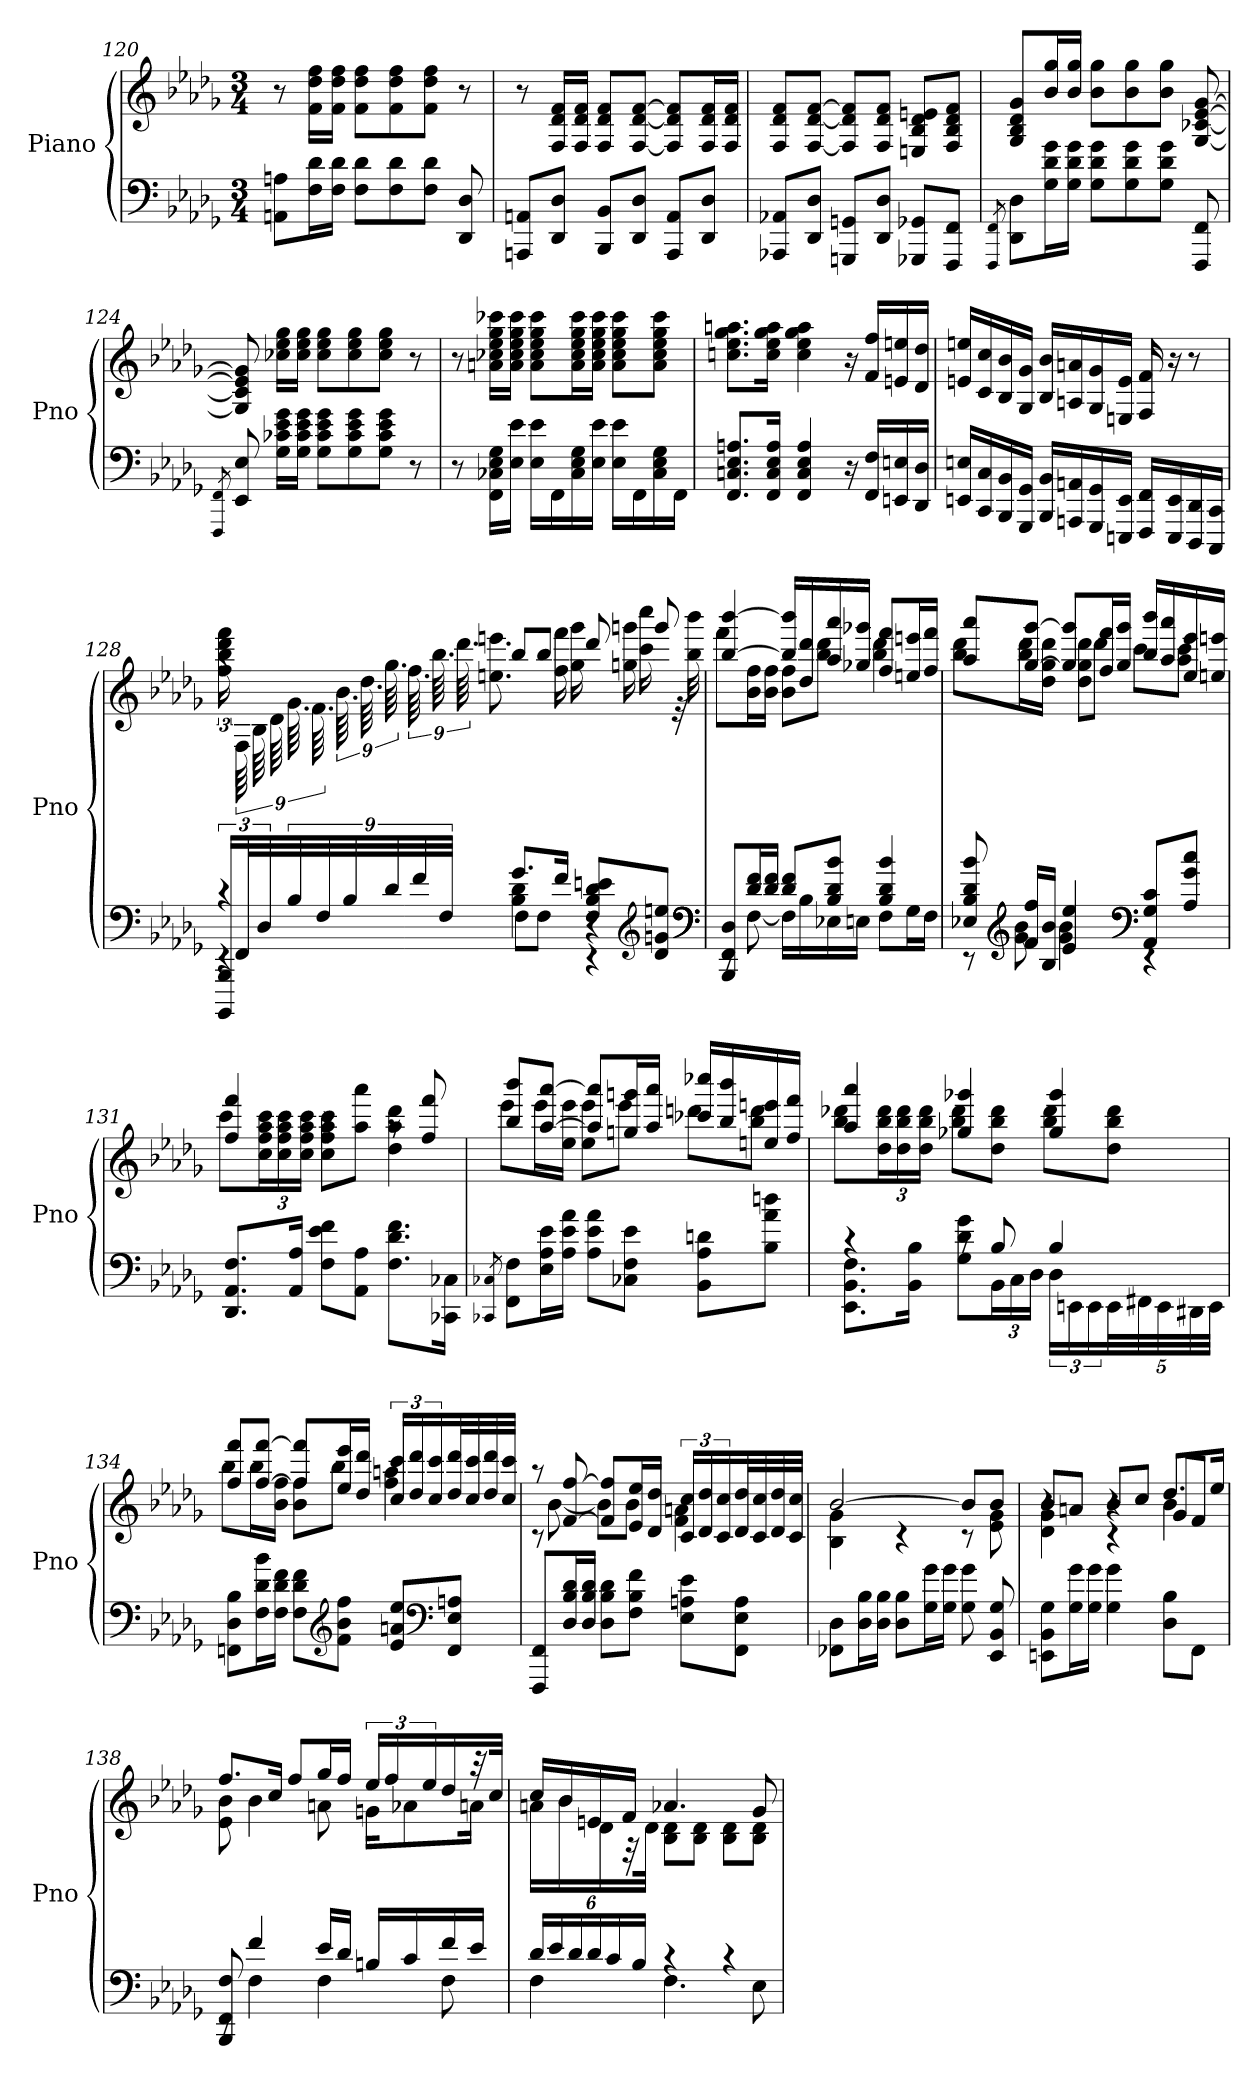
**kern	**kern
*part1	*part1
*staff2	*staff1
*I"Piano	*
*I'Pno	*
*clefF4	*clefG2
*k[b-e-a-d-g-]	*k[b-e-a-d-g-]
*M3/4	*M3/4
=120	=120
8AAn 8AnL	8r
16F 16d-L	16f 16dd- 16ffLL
16F 16d-JJ	16f 16dd- 16ffJJ
8F 8d-L	8f 8dd- 8ffL
8F 8d-	8f 8dd- 8ff
8F 8d-J	8f 8dd- 8ffJ
8DD- 8D-	8r
=121	=121
8AAAn 8AAnL	8r
8DD- 8D-J	16F 16d- 16fLL
.	16F 16d- 16fJJ
8BBB- 8BB-L	8F 8d- 8fL
8DD- 8D-J	[8F [8d- [8fJ
8AAA 8AAL	8F] 8d-] 8f]L
8DD- 8D-J	16F 16d- 16fL
.	16F 16d- 16fJJ
=122	=122
8AAA-X 8AA-XL	8F 8d- 8fL
8DD- 8D-J	[8F [8d- [8fJ
8GGGn 8GGnL	8F] 8d-] 8f]L
8DD- 8D-J	8F 8d- 8fJ
8GGG-X 8GG-XL	8En 8B- 8d- 8enL
8FFF 8FFJ	8F 8B- 8d- 8fJ
=123	=123
8qFFF/ 8qFF/	.
8DD- 8D-L	8G- 8B- 8d- 8g-L
16G- 16d- 16g-L	16b- 16gg-L
16G- 16d- 16g-JJ	16b- 16gg-JJ
8G- 8d- 8g-L	8b- 8gg-L
8G- 8d- 8g-	8b- 8gg-
8G- 8d- 8g-J	8b- 8gg-J
8FFF 8FF	[8G- [8c-X [8e- [8g-
=124	=124
8qFFF/ 8qFF/	.
8EE- 8E-	8G-] 8c-] 8e-] 8g-]
16G- 16c-X 16e- 16g-LL	16cc-X 16ee- 16gg-LL
16G- 16c- 16e- 16g-JJ	16cc- 16ee- 16gg-JJ
8G- 8c- 8e- 8g-L	8cc- 8ee- 8gg-L
8G- 8c- 8e- 8g-	8cc- 8ee- 8gg-
8G- 8c- 8e- 8g-J	8cc- 8ee- 8gg-J
8r	8r
=125	=125
8r	8r
16FF 16C-X 16E- 16G-LL	16an 16cc-X 16ee- 16gg- 16ccc-XLL
16E- 16e-JJ	16a 16cc- 16ee- 16gg- 16ccc-JJ
16E- 16e-LL	8a 8cc- 8ee- 8gg- 8ccc-L
16FF	.
16C- 16E- 16G-	16a 16cc- 16ee- 16gg- 16ccc-L
16E- 16e-JJ	16a 16cc- 16ee- 16gg- 16ccc-JJ
16E- 16e-LL	8a 8cc- 8ee- 8gg- 8ccc-L
16FF	.
16C- 16E- 16G-	8a 8cc- 8ee- 8gg- 8ccc-J
16FFJJ	.
=126	=126
8.FF 8.Cn 8.E- 8.AnL	8.ccn 8.ee- 8.gg- 8.aanL
16FF 16C 16E- 16AJk	16cc 16ee- 16gg- 16aaJk
4FF 4C 4E- 4A	4cc 4ee- 4gg- 4aa
16r	16r
16FF 16FLL	16f 16ffLL
16EEn 16En	16en 16een
16DD- 16D-JJ	16d- 16dd-JJ
=127	=127
16EEn 16EnLL	16en 16eenLL
16CC 16C	16c 16cc
16BBB- 16BB-	16B- 16b-
16GGG- 16GG-JJ	16G- 16g-JJ
16BBB- 16BB-LL	16B- 16b-LL
16AAAn 16AAn	16An 16an
16GGG- 16GG-	16G- 16g-
16EEEn 16EEJJ	16En 16eJJ
16FFF 16FFLL	16F 16f
16EEE 16EE	16r
16DDD- 16DD-	8r
16CCC 16CCJJ	.
=128	=128
*^	*^
*	*^	*	*
4rc	4rEE	24BBBB-/ 24BBB-/LL	4raa	24ff 24bb- 24ddd- 24fffLL
.	.	48FF/L	.	72FLL
.	.	.	.	72B-
.	.	48D-/	.	.
.	.	.	.	72d-
.	.	36B-/	.	72.g-
.	.	.	.	72.f
.	.	36F/	.	.
.	.	.	.	72.b-
.	.	36B-/	.	.
.	.	.	.	72.dd-
.	.	36d-/	.	72.gg-
.	.	.	.	72.ff
.	.	36f/	.	.
.	.	.	.	72.bb-
.	.	36F/JJJ	.	.
.	.	.	.	72.ddd-
8.g-L	4B- 4d-	8F\L	8bb-L	8.een 8.eeenL
.	.	8F\J	8bb-J	.
16fJk	.	.	.	16ff 16fffJk
8F 8B- 8d- 8enL	4rEE	4r	8ddd-	16gg- 16ggg-LL
.	.	.	.	16ggn 16gggn
*clefG2	*	*	*	*
8d- 8gn 8eenJ	.	.	8ggg	16ccc 16cccc
.	.	.	.	32r
.	.	.	.	32bb- 32bbb-JJk
*v	*v	*v	*	*
*clefF4	*	*
=129	=129	=129
*^	*	*
8BBB- 8FF 8D-L	8rEE	[4bb- [4bbb-	8fffL
16d- 16fL	[8F	.	16b- 16ffL
16d- 16fJJ	.	.	16b- 16ffJJ
8d- 8fL	16FLL]	16bb-] 16bbb-]LL	8b- 8ffL
.	16B-	16dd- 16ddd-	.
8B- 8d- 8b-J	16E-X	16aa- 16aaa-	8bb- 8ddd-J
.	16EnJJ	16gg-X 16ggg-XJJ	.
4B- 4d- 4b-	8FL	8ff 8fffL	4bb- 4ddd-
.	16G-L	16een 16eeenL	.
.	16FJJ	16ff 16fffJJ	.
=130	=130	=130	=130
8E-X 8B- 8d- 8b-	8rEE	8aa- 8aaa-L	8bb- 8ddd-L
*clefG2	*	*	*
16f 16ffLL	8g- 8b-	[8gg- [8ggg-J	16bb- 16ddd-L
16B- 16b-JJ	.	.	16dd- 16gg- 16ddd-JJ
4e- 4ee-	4g- 4b-	8gg-] 8ggg-]L	8dd- 8gg- 8ddd-L
.	.	16ff 16fffL	8ddd-J
.	.	16gg- 16ggg-JJ	.
*clefF4	*	*	*
8AA- 8G- 8cL	4rEE	16bb- 16bbb-LL	8cccL
.	.	16aa- 16aaa-	.
8A- 8g- 8ccJ	.	16ee- 16eee-	8aa- 8cccJ
.	.	16een 16eeenJJ	.
*v	*v	*	*
=131	=131	=131
8.DD- 8.AA- 8.FL	4ff 4fff	8cccL
.	.	24cc 24ff 24aa- 24cccL
.	.	24cc 24ff 24aa- 24ccc
16AA- 16A-Jk	.	.
.	.	24cc 24ff 24aa- 24cccJJ
8F 8e- 8fL	4raa	8cc 8ff 8aa- 8cccL
8AA- 8A-J	.	8aa- 8aaa-J
8.F 8.d- 8.fL	8raa	4dd- 4aa- 4ddd-
.	8ff 8fff	.
16CC-X 16C-XJk	.	.
=132	=132	=132
8qCC-X/ 8qC-X/	.	.
8FF 8FL	8bb- 8bbb-L	8eee-L
16E- 16A- 16e-L	[8aa- [8aaa-J	16eee-L
16A- 16e- 16a-JJ	.	16ee- 16eee-JJ
8A- 8e- 8a-L	8aa-] 8aaa-]L	8ee- 8eee-L
8C-X 8F 8e-J	16ggn 16gggnL	8eee-J
.	16aa- 16aaa-JJ	.
8BB- 8A- 8dnL	16ccc-X 16cccc-XLL	8dddnL
.	16bb- 16bbb-	.
8B- 8a- 8ddnJ	16een 16eeen	8bb- 8dddJ
.	16ff 16fffJJ	.
=133	=133	=133
*^	*	*
4rc	8.EE- 8.BB- 8.FL	4aa- 4aaa-	8bb- 8ddd-XL
.	.	.	24dd- 24bb- 24ddd-L
.	.	.	24dd- 24bb- 24ddd-
.	16BB- 16B-Jk	.	.
.	.	.	24dd- 24bb- 24ddd-JJ
8rc	8G- 8d- 8g-L	4gg-X 4ggg-X	8bb- 8ddd-L
8B-	24BB-L	.	8dd- 8bb- 8ddd-J
.	24C	.	.
.	24D-JJ	.	.
4B-	24D-LL	4gg- 4ggg-	8bb- 8ddd-L
.	24EEn	.	.
.	24EE	.	.
.	40EEL	.	8dd- 8bb- 8ddd-J
.	40FF#X	.	.
.	40EE	.	.
.	40DD#X	.	.
.	40EEJJJ	.	.
*v	*v	*	*
=134	=134	=134
8FFn 8D- 8B-L	8ff 8fffL	8bb-L
16F 16d- 16b-L	[8ff [8fffJ	16bb-L
16F 16d- 16fJJ	.	16b- 16ffJJ
8F 8d- 8fL	8ff] 8fff]L	8b- 8ffL
*clefG2	*	*
8f 8b- 8ffJ	16ee- 16eee-L	8bb-J
.	16dd- 16ddd-JJ	.
8e- 8an 8ee-L	24cc 24cccLL	4ff 4aan
.	24dd- 24ddd-	.
.	24cc 24ccc	.
*clefF4	*	*
8FF 8E- 8AnJ	32dd- 32ddd-L	.
.	32cc 32ccc	.
.	32dd- 32ddd-	.
.	32cc 32cccJJJ	.
=135	=135	=135
8FFF 8FFL	8raa	8rc
16D- 16B- 16d-L	[8f [8ff	[8b-
16D- 16B- 16d-JJ	.	.
8D- 8B- 8d-L	8f] 8ff]L	8b-L]
8F 8B- 8fJ	16e- 16ee-L	8b-J
.	16d- 16dd-JJ	.
8E- 8An 8e-L	24c 24ccLL	4f 4an
.	24d- 24dd-	.
.	24c 24cc	.
8FF 8E- 8AJ	32d- 32dd-L	.
.	32c 32cc	.
.	32d- 32dd-	.
.	32c 32ccJJJ	.
=136	=136	=136
8FF-X 8D-L	[2b-	4B- 4g-
16D- 16B-L	.	.
16D- 16B-JJ	.	.
8D- 8B-L	.	4rc
16G- 16g-L	.	.
16G- 16g-JJ	.	.
8G- 8g-	8b-L]	8rc
8EE- 8BB- 8G-	8b-J	8e- 8g-
=137	=137	=137
*	*	*^
8EEn 8BB- 8G-L	8b-L	4d- 4g-	4r
16G- 16g-L	8anJ	.	.
16G- 16g-JJ	.	.	.
4G- 4g-	8b-L	4rc	4r
.	8ccJ	.	.
8D- 8B-L	8.dd-L	4b-	8g-/L
8FFJ	.	.	8f/J
.	16ee-Jk	.	.
*	*	*v	*v
=138	=138	=138
*^	*	*
8BBB- 8FF 8F	8rEE	8.ffL	8e- 8b-
4f	4F	.	4b-
.	.	16ccJk	.
.	.	8ffL	.
16e-LL	4F	16gg-L	8an
16d-JJ	.	16ffJJ	.
16BnLL	.	24ee-LL	16gnKL
.	.	24ff	.
16c	.	.	8a-X
.	.	24ee-	.
16f	8F	16dd-	.
16e-JJ	.	32r	16anJk
.	.	32ccJJk	.
=139	=139	=139	=139
24d-LL	4F	16ccLL	16anLL
24e-	.	.	.
.	.	16b-	16b-
24d-	.	.	.
24d-	.	16en	16d-
24c	.	.	.
.	.	16fJJ	32r
24B-JJ	.	.	.
.	.	.	32d-JJk
4rc	4.F	4.a-X	8B- 8d-L
.	.	.	8B- 8d-J
4rc	.	.	8B- 8d-L
.	8E-	8g-	8B- 8d-J
*v	*v	*	*
*	*v	*v
=	=
*-	*-
